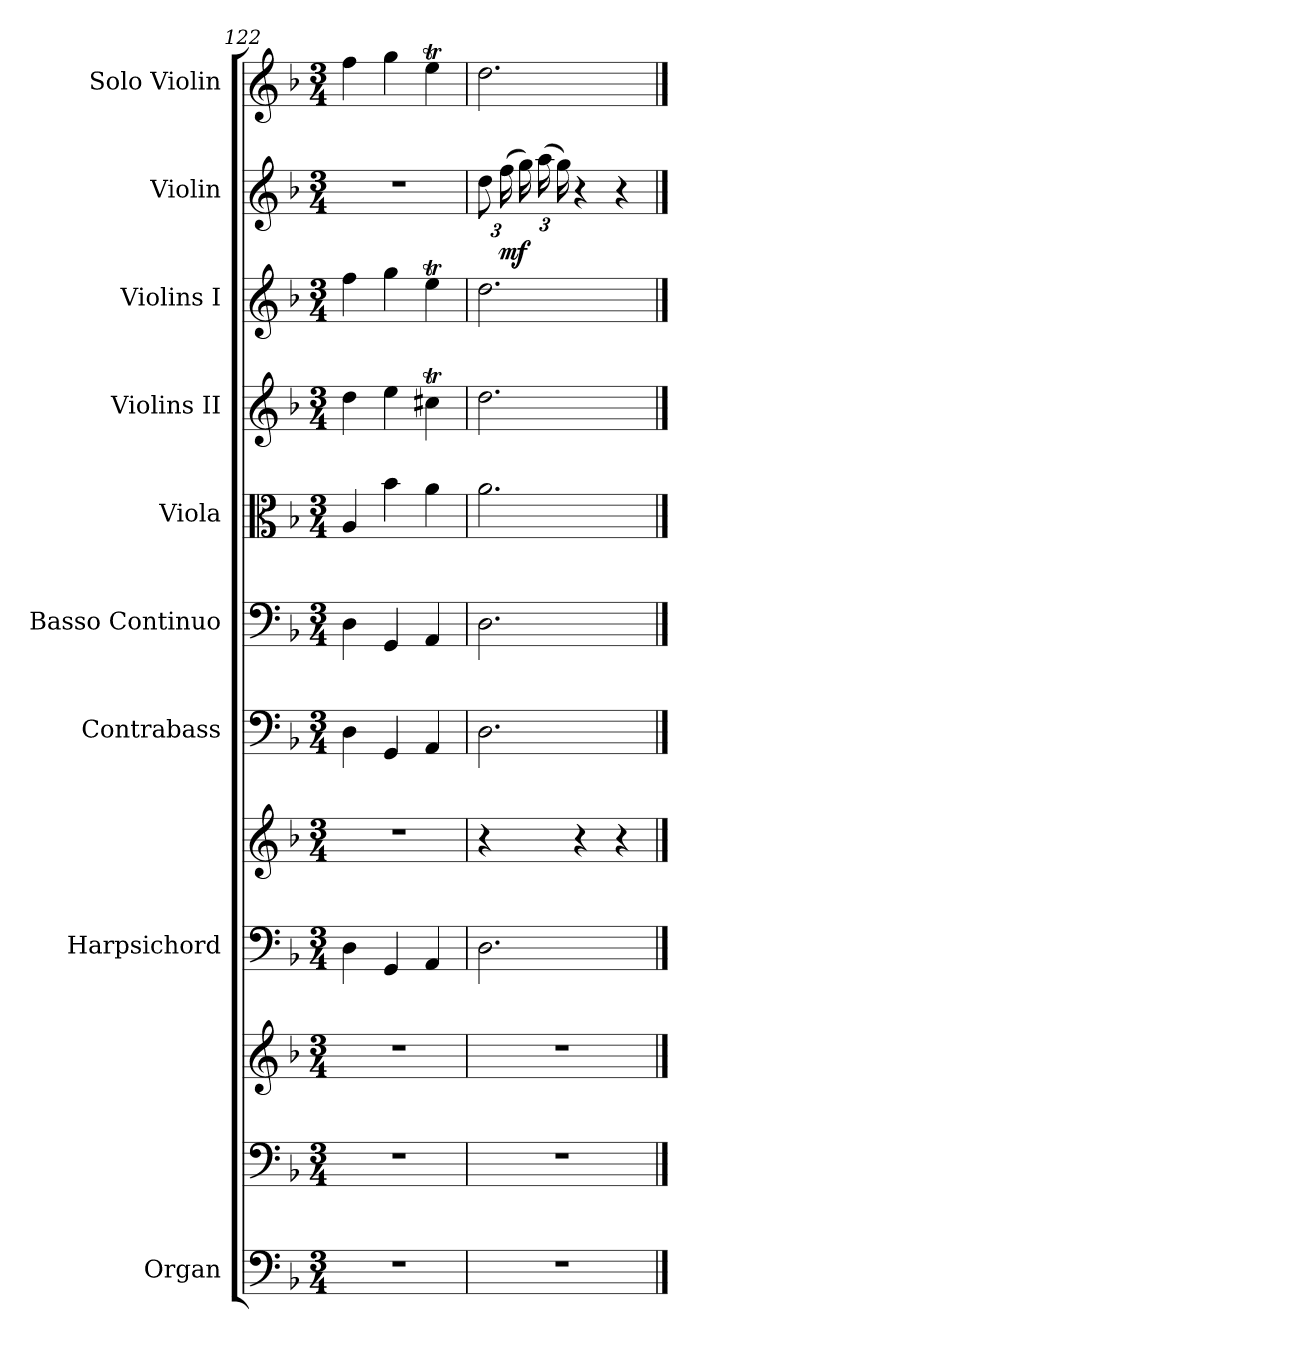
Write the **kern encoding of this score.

**kern	**kern	**kern	**kern	**kern	**kern	**kern	**kern	**kern	**kern	**kern	**dynam	**kern
*part9	*part9	*part9	*part8	*part8	*part7	*part6	*part5	*part4	*part3	*part2	*part2	*part1
*staff12	*staff11	*staff10	*staff9	*staff8	*staff7	*staff6	*staff5	*staff4	*staff3	*staff2	*staff2	*staff1
*I"Organ	*	*	*I"Harpsichord	*	*I"Contrabass	*I"Basso Continuo	*I"Viola	*I"Violins II	*I"Violins I	*I"Violin	*	*I"Solo Violin
*I'Org.	*	*	*I'Hch.	*	*I'Cb.	*I'B.C.	*I'Vla.	*I'Vlns. II	*I'Vlns. I	*I'Vln.	*	*I'Vln.
*clefF4	*clefF4	*clefG2	*clefF4	*clefG2	*clefF4	*clefF4	*clefC3	*clefG2	*clefG2	*clefG2	*	*clefG2
*	*	*	*	*	*ITrd7c12	*	*	*	*	*	*	*
*k[b-]	*k[b-]	*k[b-]	*k[b-]	*k[b-]	*k[b-]	*k[b-]	*k[b-]	*k[b-]	*k[b-]	*k[b-]	*	*k[b-]
*M3/4	*M3/4	*M3/4	*M3/4	*M3/4	*M3/4	*M3/4	*M3/4	*M3/4	*M3/4	*M3/4	*	*M3/4
=122	=122	=122	=122	=122	=122	=122	=122	=122	=122	=122	=122	=122
2.r	2.r	2.r	4D\	2.r	4DD\	4D\	4A/	4dd\	4ff\	2.r	.	4ff\
.	.	.	4GG/	.	4GGG/	4GG/	4b-\	4ee\	4gg\	.	.	4gg\
.	.	.	4AA/	.	4AAA/	4AA/	4a\	4cc#Xt\	4eet\	.	.	4eet\
=123	=123	=123	=123	=123	=123	=123	=123	=123	=123	=123	=123	=123
*	*	*	*	*	*	*	*	*	*	*Xbrackettup	*	*
2.r	2.r	2.r	2.D\	4r	2.DD\	2.D\	2.a\	2.dd\	2.dd\	12dd\	.	2.dd\
!	!	!	!	!	!	!	!	!	!	!	!LO:DY:b	!
.	.	.	.	.	.	.	.	.	.	(>24ff\	mf	.
.	.	.	.	.	.	.	.	.	.	24gg\)	.	.
.	.	.	.	.	.	.	.	.	.	(>24aa\	.	.
.	.	.	.	.	.	.	.	.	.	24gg\)	.	.
.	.	.	.	4r	.	.	.	.	.	4r	.	.
.	.	.	.	4r	.	.	.	.	.	4r	.	.
==	==	==	==	==	==	==	==	==	==	==	==	==
*-	*-	*-	*-	*-	*-	*-	*-	*-	*-	*-	*-	*-
